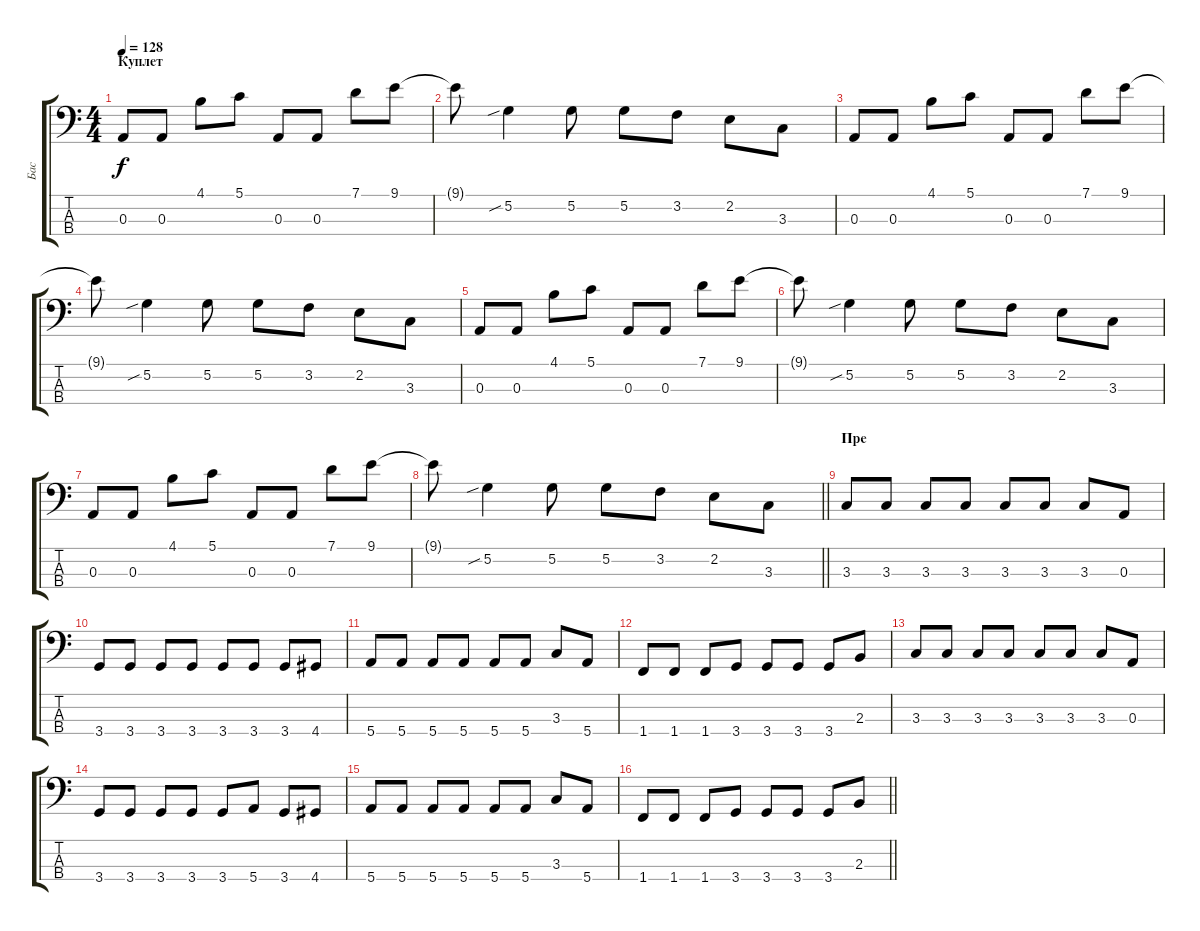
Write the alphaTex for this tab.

\track ("Бас" "Бас") {instrument electricbassfinger}
\staff {score tabs}
\tuning (G2 D2 A1 E1) {hide}
\ts (4 4)
\section ("" "Куплет")
\tempo 128
\clef f4
\ks c
0.3.8{dy f} 0.3.8 4.1.8 5.1.8 0.3.8 0.3.8 7.1.8 9.1.8 |
9.1{t}.8 5.2{sib}.4 5.2.8 5.2.8 3.2.8 2.2.8 3.3.8 |
0.3.8 0.3.8 4.1.8 5.1.8 0.3.8 0.3.8 7.1.8 9.1.8 |
9.1{t}.8 5.2{sib}.4 5.2.8 5.2.8 3.2.8 2.2.8 3.3.8 |
0.3.8 0.3.8 4.1.8 5.1.8 0.3.8 0.3.8 7.1.8 9.1.8 |
9.1{t}.8 5.2{sib}.4 5.2.8 5.2.8 3.2.8 2.2.8 3.3.8 |
0.3.8 0.3.8 4.1.8 5.1.8 0.3.8 0.3.8 7.1.8 9.1.8 |
\barLineRight lightlight
9.1{t}.8 5.2{sib}.4 5.2.8 5.2.8 3.2.8 2.2.8 3.3.8 |
\section ("" "Пре")
3.3.8 3.3.8 3.3.8 3.3.8 3.3.8 3.3.8 3.3.8 0.3.8 |
3.4.8 3.4.8 3.4.8 3.4.8 3.4.8 3.4.8 3.4.8 4.4.8 |
5.4.8 5.4.8 5.4.8 5.4.8 5.4.8 5.4.8 3.3.8 5.4.8 |
1.4.8 1.4.8 1.4.8 3.4.8 3.4.8 3.4.8 3.4.8 2.3.8 |
3.3.8 3.3.8 3.3.8 3.3.8 3.3.8 3.3.8 3.3.8 0.3.8 |
3.4.8 3.4.8 3.4.8 3.4.8 3.4.8 5.4.8 3.4.8 4.4.8 |
5.4.8 5.4.8 5.4.8 5.4.8 5.4.8 5.4.8 3.3.8 5.4.8 |
\barLineRight lightlight
1.4.8 1.4.8 1.4.8 3.4.8 3.4.8 3.4.8 3.4.8 2.3.8
